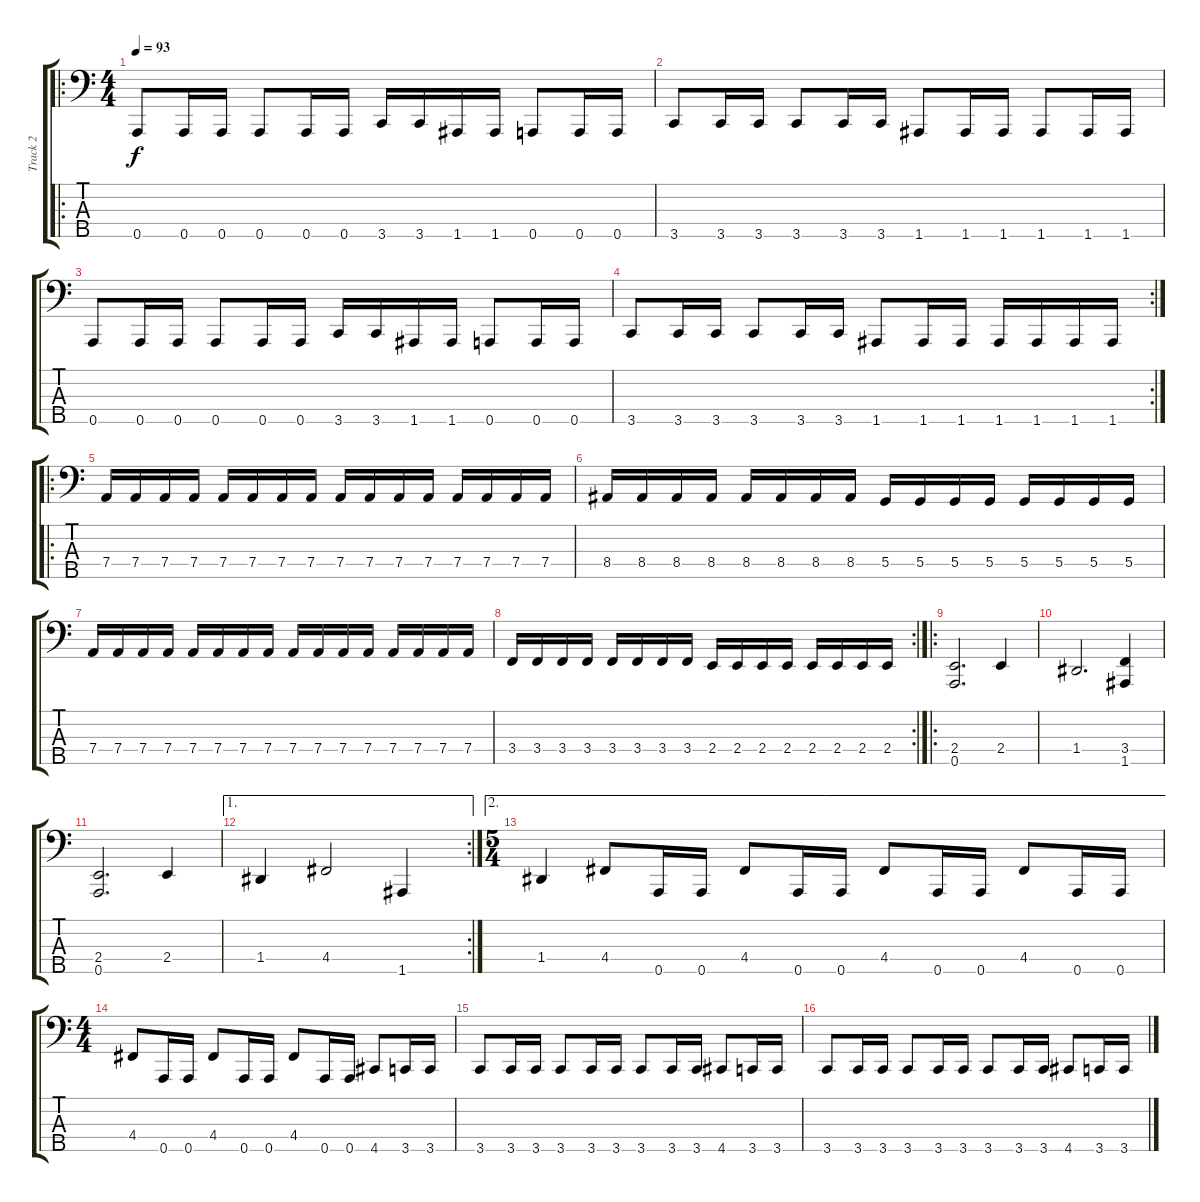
\track ("Track 2" "Track 2") {instrument electricbassfinger}
\staff {score tabs}
\tuning (F2 C2 G1 D1 A0) {hide}
\ro
\ts (4 4)
\tempo 93
\clef f4
\ks c
0.5.8{dy f} 0.5.16 0.5.16 0.5.8 0.5.16 0.5.16 3.5.16 3.5.16 1.5.16 1.5.16 0.5.8 0.5.16 0.5.16 |
3.5.8 3.5.16 3.5.16 3.5.8 3.5.16 3.5.16 1.5.8 1.5.16 1.5.16 1.5.8 1.5.16 1.5.16 |
0.5.8 0.5.16 0.5.16 0.5.8 0.5.16 0.5.16 3.5.16 3.5.16 1.5.16 1.5.16 0.5.8 0.5.16 0.5.16 |
\rc 2
3.5.8 3.5.16 3.5.16 3.5.8 3.5.16 3.5.16 1.5.8 1.5.16 1.5.16 1.5.16 1.5.16 1.5.16 1.5.16 |
\ro
7.4.16 7.4.16 7.4.16 7.4.16 7.4.16 7.4.16 7.4.16 7.4.16 7.4.16 7.4.16 7.4.16 7.4.16 7.4.16 7.4.16 7.4.16 7.4.16 |
8.4.16 8.4.16 8.4.16 8.4.16 8.4.16 8.4.16 8.4.16 8.4.16 5.4.16 5.4.16 5.4.16 5.4.16 5.4.16 5.4.16 5.4.16 5.4.16 |
7.4.16 7.4.16 7.4.16 7.4.16 7.4.16 7.4.16 7.4.16 7.4.16 7.4.16 7.4.16 7.4.16 7.4.16 7.4.16 7.4.16 7.4.16 7.4.16 |
\rc 2
3.4.16 3.4.16 3.4.16 3.4.16 3.4.16 3.4.16 3.4.16 3.4.16 2.4.16 2.4.16 2.4.16 2.4.16 2.4.16 2.4.16 2.4.16 2.4.16 |
\ro
(2.4 0.5).2{d} 2.4.4 |
1.4.2{d} (3.4 1.5).4 |
(2.4 0.5).2{d} 2.4.4 |
\ae 1
\rc 2
1.4.4 4.4.2 1.5.4 |
\ae 2
\ts (5 4)
1.4.4 4.4.8 0.5.16 0.5.16 4.4.8 0.5.16 0.5.16 4.4.8 0.5.16 0.5.16 4.4.8 0.5.16 0.5.16 |
\ts (4 4)
4.4.8 0.5.16 0.5.16 4.4.8 0.5.16 0.5.16 4.4.8 0.5.16 0.5.16 4.5.8 3.5.16 3.5.16 |
3.5.8 3.5.16 3.5.16 3.5.8 3.5.16 3.5.16 3.5.8 3.5.16 3.5.16 4.5.8 3.5.16 3.5.16 |
3.5.8 3.5.16 3.5.16 3.5.8 3.5.16 3.5.16 3.5.8 3.5.16 3.5.16 4.5.8 3.5.16 3.5.16
